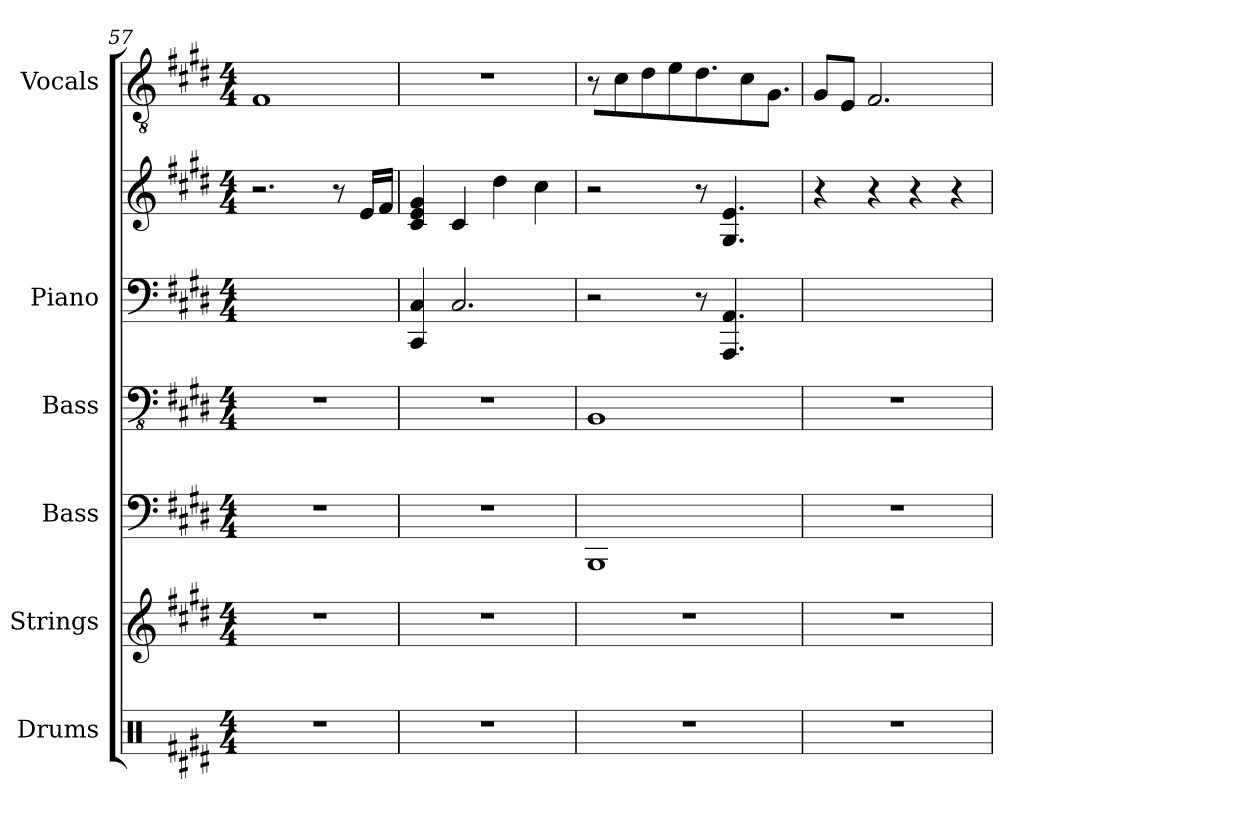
**kern	**kern	**kern	**kern	**kern	**kern	**kern
*part6	*part5	*part4	*part3	*part2	*part2	*part1
*staff7	*staff6	*staff5	*staff4	*staff3	*staff2	*staff1
*I"Drums	*I"Strings	*I"Bass	*I"Bass	*I"Piano	*	*I"Vocals
*clefX	*clefG2	*	*clefFv4	*clefF4	*clefG2	*clefGv2
*k[f#c#g#d#]	*k[f#c#g#d#]	*k[f#c#g#d#]	*k[f#c#g#d#]	*k[f#c#g#d#]	*k[f#c#g#d#]	*k[f#c#g#d#]
*E:	*E:	*E:	*E:	*E:	*E:	*E:
*M4/4	*M4/4	*M4/4	*M4/4	*M4/4	*M4/4	*M4/4
=57	=57	=57	=57	=57	=57	=57
1r	1r	1r	1r	1ryy	2.r	1F#
.	.	.	.	.	8r	.
.	.	.	.	.	16e/LL	.
.	.	.	.	.	16f#/JJ	.
=58	=58	=58	=58	=58	=58	=58
1r	1r	1r	1r	4CC# 4C#	4c# 4e 4g#	1r
.	.	.	.	2.C#	4c#	.
.	.	.	.	.	4dd#	.
.	.	.	.	.	4cc#	.
=59	=59	=59	=59	=59	=59	=59
1r	1r	1BBB	1BBB	2r	2r	8r
.	.	.	.	.	.	8c#
.	.	.	.	.	.	8d#\L
.	.	.	.	.	.	8e\J
.	.	.	.	8r	8r	8.d#\L
.	.	.	.	4.AAA 4.AA	4.e 4.G#	.
.	.	.	.	.	.	8c#\J
.	.	.	.	.	.	8.G#J
=60	=60	=60	=60	=60	=60	=60
1r	1r	1r	1r	1ryy	4r	8G#/L
.	.	.	.	.	.	8E/J
.	.	.	.	.	4r	2.F#
.	.	.	.	.	4r	.
.	.	.	.	.	4r	.
=	=	=	=	=	=	=
*-	*-	*-	*-	*-	*-	*-
